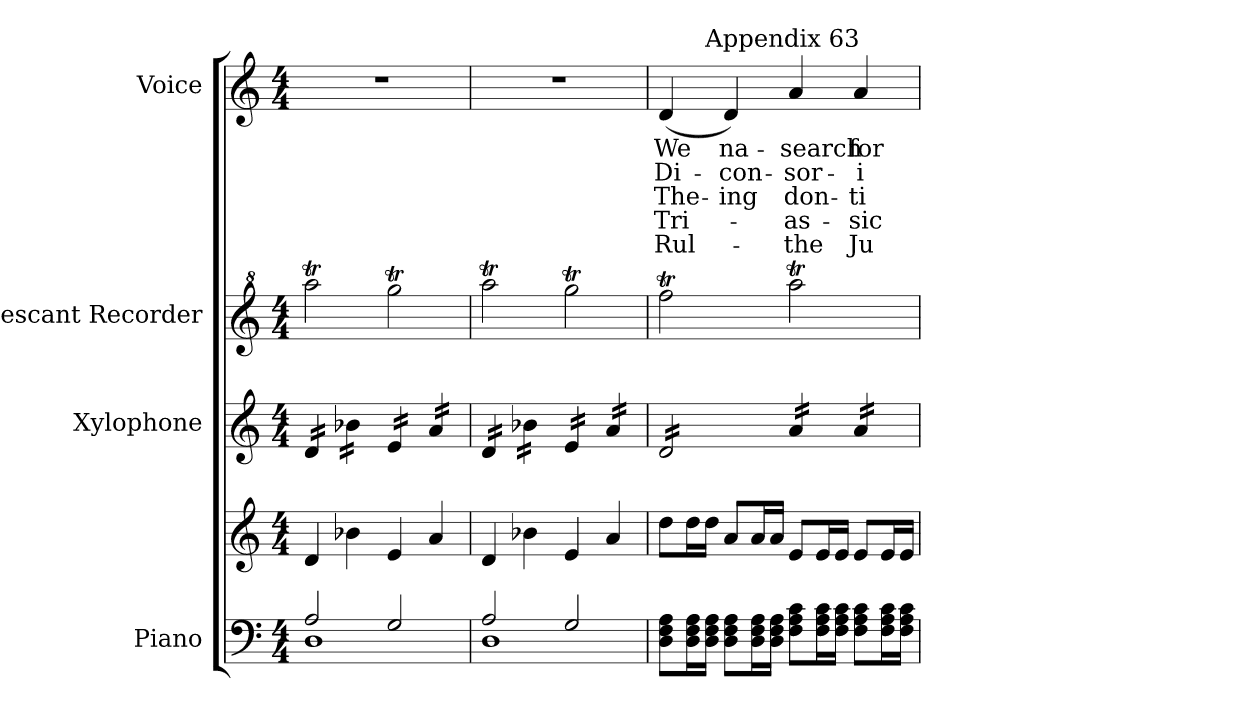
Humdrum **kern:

**kern	**kern	**kern	**kern	**kern	**text	**text	**text	**text	**text
*part4	*part4	*part3	*part2	*part1	*part1	*part1	*part1	*part1	*part1
*staff5	*staff4	*staff3	*staff2	*staff1	*staff1	*staff1	*staff1	*staff1	*staff1
*I"Piano	*	*I"Xylophone	*I"Descant Recorder	*I"Voice	*	*	*	*	*
*I'Pno.	*	*I'Xyl.	*I'D. Rec.	*I'Voice	*	*	*	*	*
!!LO:PB:g=z
*clefF4	*clefG2	*clefG2	*clefG^2	*clefG2	*	*	*	*	*
*	*	*ITrd-7c-12	*ITrd-7c-12	*	*	*	*	*	*
*k[]	*k[]	*k[]	*k[]	*k[]	*	*	*	*	*
*C:	*C:	*C:	*C:	*C:	*	*	*	*	*
*M4/4	*M4/4	*M4/4	*M4/4	*M4/4	*	*	*	*	*
*MM92	*MM92	*MM92	*MM92	*MM92	*	*	*	*	*
=1	=1	=1	=1	=1	=1	=1	=1	=1	=1
*^	*	*	*	*	*	*	*	*	*
*	*	*	*tremolo	*	*	*	*	*	*	*
2Ai/	1Di	4di/	16ddi/LL	2aaaaT<i\	1r	.	.	.	.	.
.	.	.	16ddi/	.	.	.	.	.	.	.
.	.	.	16ddi/	.	.	.	.	.	.	.
.	.	.	16ddi/JJ	.	.	.	.	.	.	.
.	.	4b-Xi\	16bb-Xi\LL	.	.	.	.	.	.	.
.	.	.	16bb-Xi\	.	.	.	.	.	.	.
.	.	.	16bb-Xi\	.	.	.	.	.	.	.
.	.	.	16bb-Xi\JJ	.	.	.	.	.	.	.
2Gi/	.	4ei/	16eei/LL	2ggggT<i\	.	.	.	.	.	.
.	.	.	16eei/	.	.	.	.	.	.	.
.	.	.	16eei/	.	.	.	.	.	.	.
.	.	.	16eei/JJ	.	.	.	.	.	.	.
.	.	4ai/	16aai/LL	.	.	.	.	.	.	.
.	.	.	16aai/	.	.	.	.	.	.	.
.	.	.	16aai/	.	.	.	.	.	.	.
.	.	.	16aai/JJ	.	.	.	.	.	.	.
=2	=2	=2	=2	=2	=2	=2	=2	=2	=2	=2
2Ai/	1Di	4di/	16ddi/LL	2aaaaT<i\	1r	.	.	.	.	.
.	.	.	16ddi/	.	.	.	.	.	.	.
.	.	.	16ddi/	.	.	.	.	.	.	.
.	.	.	16ddi/JJ	.	.	.	.	.	.	.
.	.	4b-Xi\	16bb-Xi\LL	.	.	.	.	.	.	.
.	.	.	16bb-Xi\	.	.	.	.	.	.	.
.	.	.	16bb-Xi\	.	.	.	.	.	.	.
.	.	.	16bb-Xi\JJ	.	.	.	.	.	.	.
2Gi/	.	4ei/	16eei/LL	2ggggT<i\	.	.	.	.	.	.
.	.	.	16eei/	.	.	.	.	.	.	.
.	.	.	16eei/	.	.	.	.	.	.	.
.	.	.	16eei/JJ	.	.	.	.	.	.	.
.	.	4ai/	16aai/LL	.	.	.	.	.	.	.
.	.	.	16aai/	.	.	.	.	.	.	.
.	.	.	16aai/	.	.	.	.	.	.	.
.	.	.	16aai/JJ	.	.	.	.	.	.	.
*v	*v	*	*	*	*	*	*	*	*	*
=3	=3	=3	=3	=3	=3	=3	=3	=3	=3
!	!	!	!	!LO:TX:b:cj:t=1.	!	!	!	!	!
!	!	!	!	!LO:TX:b:cj:t=2.	!	!	!	!	!
!	!	!	!	!LO:TX:b:cj:t=3.	!	!	!	!	!
!	!	!	!	!LO:TX:b:cj:t=4.	!	!	!	!	!
!	!	!	!	!LO:TX:b:cj:t=5.	!	!	!	!	!
!	!	!	!	!	!LO:LY:b:color=#000000	!LO:LY:b:color=#000000	!LO:LY:b:color=#000000	!LO:LY:b:color=#000000	!LO:LY:b:color=#000000
*	*	*	*	*^	*	*	*	*	*
8Di\ 8Fi 8AiL	8ddi\L	16ddi/LL	2ffffT<i\	(4di/	8.ryy	We	Di-	The-	Tri-	Rul-
.	.	16ddi/	.	.	.	.	.	.	.	.
16Di\ 16Fi 16AiL	16ddi\L	16ddi/	.	.	.	.	.	.	.	.
!	!	!	!	!	!LO:TX:a:t=Appendix 63	!	!	!	!	!
16Di\ 16Fi 16AiJJ	16ddi\JJ	16ddi/	.	.	2ryy	.	.	.	.	.
!	!	!	!	!	!	!LO:LY:b:color=#000000	!LO:LY:b:color=#000000	!LO:LY:b:color=#000000	!	!
8Di\ 8Fi 8AiL	8ai/L	16ddi/	.	4di/)	.	-na-	-con-	-ing	.	.
.	.	16ddi/	.	.	.	.	.	.	.	.
16Di\ 16Fi 16AiL	16ai/L	16ddi/	.	.	.	.	.	.	.	.
16Di\ 16Fi 16AiJJ	16ai/JJ	16ddi/JJ	.	.	.	.	.	.	.	.
!	!	!	!	!	!	!LO:LY:b:color=#000000	!LO:LY:b:color=#000000	!LO:LY:b:color=#000000	!LO:LY:b:color=#000000	!LO:LY:b:color=#000000
8Fi\ 8Ai 8ciL	8ei/L	16aai/LL	2aaaaT<i\	4ai/	.	search	-sor-	-don-	-as-	the
.	.	16aai/	.	.	.	.	.	.	.	.
16Fi\ 16Ai 16ciL	16ei/L	16aai/	.	.	.	.	.	.	.	.
16Fi\ 16Ai 16ciJJ	16ei/JJ	16aai/JJ	.	.	4ryy	.	.	.	.	.
!	!	!	!	!	!	!LO:LY:b:color=#000000	!LO:LY:b:color=#000000	!LO:LY:b:color=#000000	!LO:LY:b:color=#000000	!LO:LY:b:color=#000000
8Fi\ 8Ai 8ciL	8ei/L	16aai/LL	.	4ai/	.	for	-i-	-ti-	-sic	Ju-
.	.	16aai/	.	.	.	.	.	.	.	.
16Fi\ 16Ai 16ciL	16ei/L	16aai/	.	.	.	.	.	.	.	.
16Fi\ 16Ai 16ciJJ	16ei/JJ	16aai/JJ	.	.	16ryy	.	.	.	.	.
*	*	*Xtremolo	*	*	*	*	*	*	*	*
*	*	*	*	*v	*v	*	*	*	*	*
=	=	=	=	=	=	=	=	=	=
*-	*-	*-	*-	*-	*-	*-	*-	*-	*-
